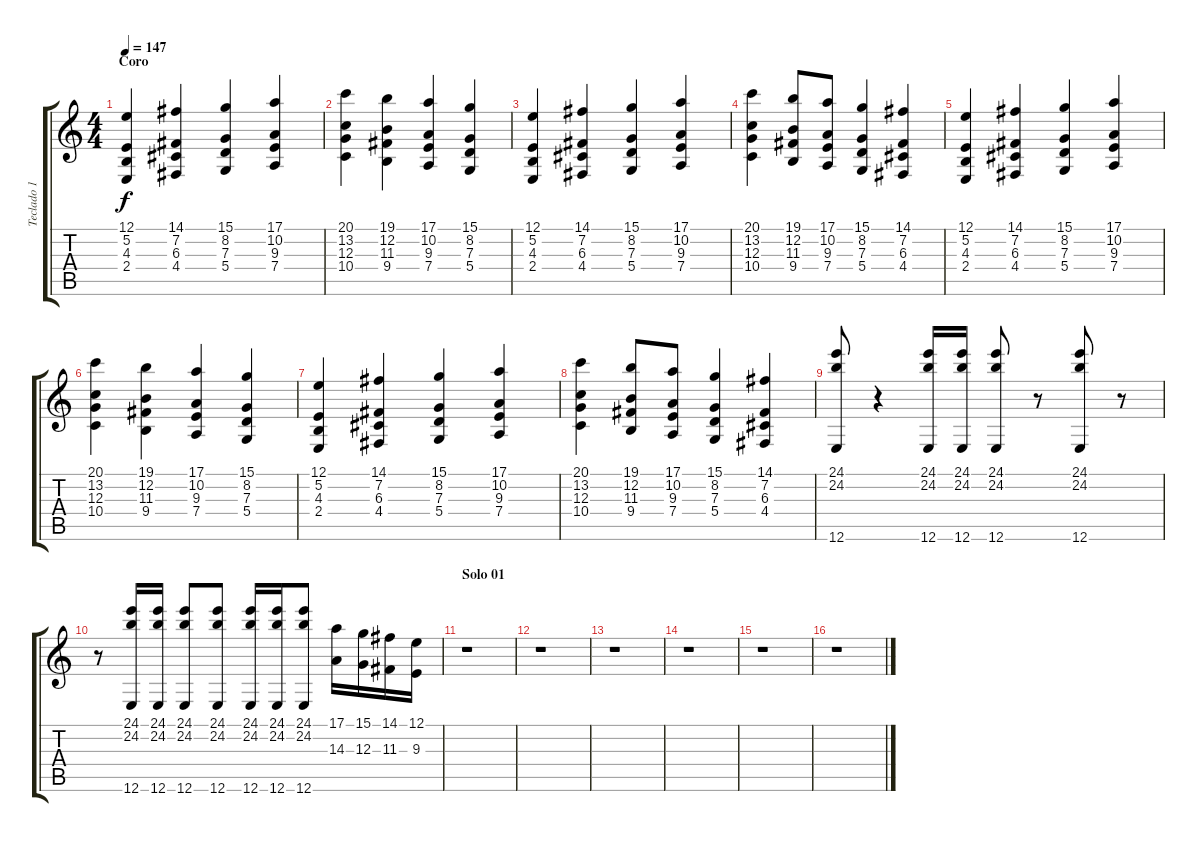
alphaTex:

\track ("Teclado 1" "Teclado 1") {instrument stringensemble1}
\staff {score tabs}
\tuning (E4 B3 G3 D3 A2 E2) {hide}
\ts (4 4)
\section ("" "Coro")
\tempo 147
\clef g2
\ks c
(12.1 5.2 4.3 2.4).4{dy f} (14.1 7.2 6.3 4.4).4 (15.1 8.2 7.3 5.4).4 (17.1 10.2 9.3 7.4).4 |
(20.1 13.2 12.3 10.4).4 (19.1 12.2 11.3 9.4).4 (17.1 10.2 9.3 7.4).4 (15.1 8.2 7.3 5.4).4 |
(12.1 5.2 4.3 2.4).4 (14.1 7.2 6.3 4.4).4 (15.1 8.2 7.3 5.4).4 (17.1 10.2 9.3 7.4).4 |
(20.1 13.2 12.3 10.4).4 (19.1 12.2 11.3 9.4).8 (17.1 10.2 9.3 7.4).8 (15.1 8.2 7.3 5.4).4 (14.1 7.2 6.3 4.4).4 |
(12.1 5.2 4.3 2.4).4 (14.1 7.2 6.3 4.4).4 (15.1 8.2 7.3 5.4).4 (17.1 10.2 9.3 7.4).4 |
(20.1 13.2 12.3 10.4).4 (19.1 12.2 11.3 9.4).4 (17.1 10.2 9.3 7.4).4 (15.1 8.2 7.3 5.4).4 |
(12.1 5.2 4.3 2.4).4 (14.1 7.2 6.3 4.4).4 (15.1 8.2 7.3 5.4).4 (17.1 10.2 9.3 7.4).4 |
(20.1 13.2 12.3 10.4).4 (19.1 12.2 11.3 9.4).8 (17.1 10.2 9.3 7.4).8 (15.1 8.2 7.3 5.4).4 (14.1 7.2 6.3 4.4).4 |
(24.1 24.2 12.6).8 r.4 (24.1 24.2 12.6).16 (24.1 24.2 12.6).16 (24.1 24.2 12.6).8 r.8 (24.1 24.2 12.6).8 r.8 |
r.8 (24.1 24.2 12.6).16 (24.1 24.2 12.6).16 (24.1 24.2 12.6).8 (24.1 24.2 12.6).8 (24.1 24.2 12.6).16 (24.1 24.2 12.6).16 (24.1 24.2 12.6).8 (17.1 14.3).16 (15.1 12.3).16 (14.1 11.3).16 (12.1 9.3).16 |
\section ("" "Solo 01")
r.1 |
r.1 |
r.1 |
r.1 |
r.1 |
r.1
